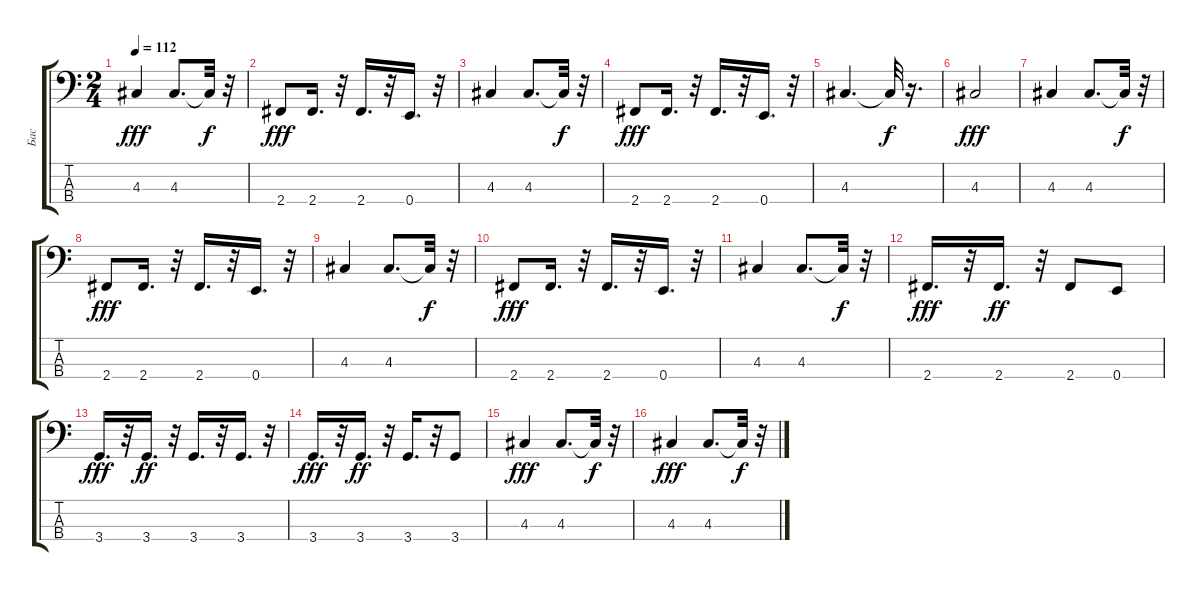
\track ("Бас" "Бас") {instrument electricbassfinger}
\staff {score tabs}
\tuning (G2 D2 A1 E1) {hide}
\ts (2 4)
\tempo 112
\clef f4
\ks c
4.3.4{dy fff} 4.3.8{d} 4.3{t}.32{dy f} r.32 |
2.4.8{dy fff} 2.4.16{d} r.32 2.4.16{d} r.32 0.4.16{d} r.32 |
4.3.4 4.3.8{d} 4.3{t}.32{dy f} r.32 |
2.4.8{dy fff} 2.4.16{d} r.32 2.4.16{d} r.32 0.4.16{d} r.32 |
4.3.4{d} 4.3{t}.32{dy f} r.16{d} |
4.3.2{dy fff volume 11} |
4.3.4{volume 11} 4.3.8{d} 4.3{t}.32{dy f} r.32 |
2.4.8{dy fff} 2.4.16{d} r.32 2.4.16{d} r.32 0.4.16{d} r.32 |
4.3.4 4.3.8{d} 4.3{t}.32{dy f} r.32 |
2.4.8{dy fff} 2.4.16{d} r.32 2.4.16{d} r.32 0.4.16{d} r.32 |
4.3.4 4.3.8{d} 4.3{t}.32{dy f} r.32 |
2.4.16{d dy fff} r.32 2.4.16{d dy ff} r.32 2.4.8 0.4.8 |
3.4.16{d dy fff} r.32 3.4.16{d dy ff} r.32 3.4.16{d} r.32 3.4.16{d} r.32 |
3.4.16{d dy fff} r.32 3.4.16{d dy ff} r.32 3.4.16{d} r.32 3.4.8 |
4.3.4{dy fff} 4.3.8{d} 4.3{t}.32{dy f} r.32 |
4.3.4{dy fff} 4.3.8{d} 4.3{t}.32{dy f} r.32
